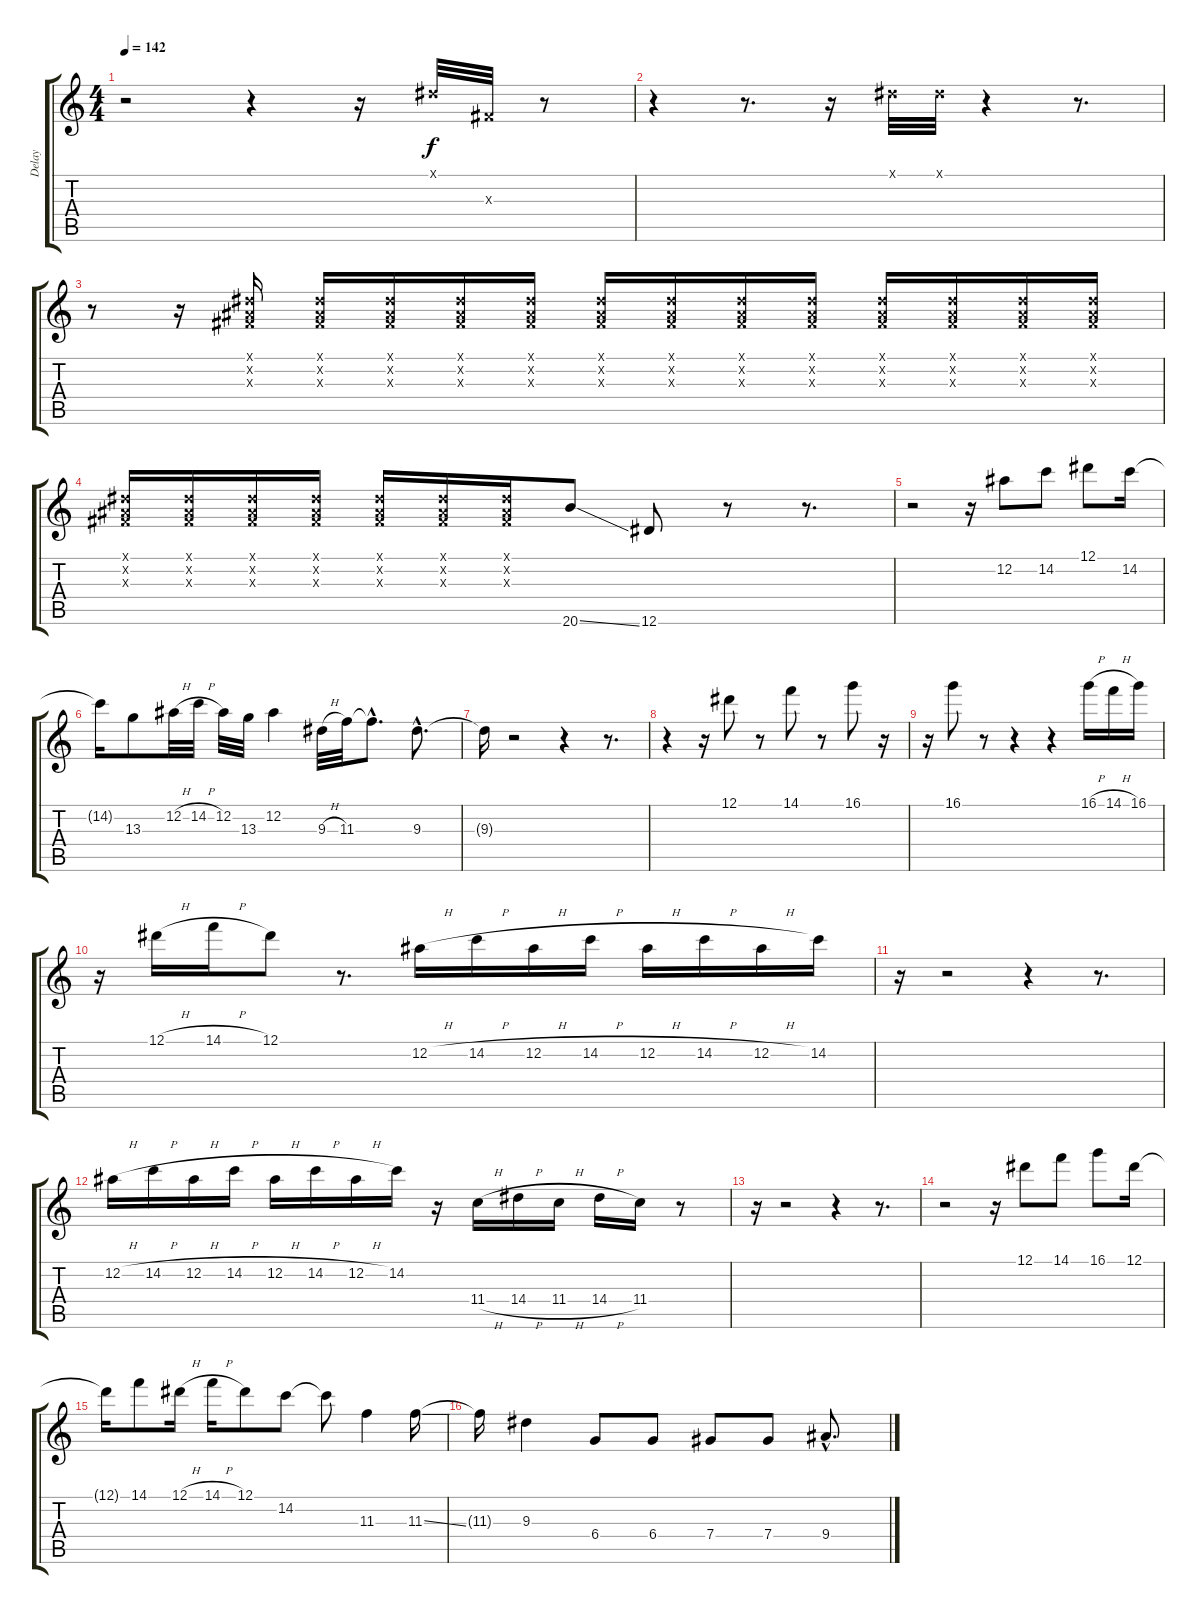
\track ("Delay" "Delay") {instrument electricguitarjazz}
\staff {score tabs}
\tuning (Eb4 Bb3 Gb3 Db3 Ab2 Eb2) {hide}
\ts (4 4)
\tempo 142
\clef g2
\ks c
r.2{dy f} r.4 r.16 0.1{x}.32 0.3{x}.32 r.8 |
r.4 r.8{d} r.16 0.1{x}.32 0.1{x}.32 r.4 r.8{d} |
r.8 r.16 (0.1{x} 0.2{x} 0.3{x}).16 (0.1{x} 0.2{x} 0.3{x}).16 (0.1{x} 0.2{x} 0.3{x}).16 (0.1{x} 0.2{x} 0.3{x}).16 (0.1{x} 0.2{x} 0.3{x}).16 (0.1{x} 0.2{x} 0.3{x}).16 (0.1{x} 0.2{x} 0.3{x}).16 (0.1{x} 0.2{x} 0.3{x}).16 (0.1{x} 0.2{x} 0.3{x}).16 (0.1{x} 0.2{x} 0.3{x}).16 (0.1{x} 0.2{x} 0.3{x}).16 (0.1{x} 0.2{x} 0.3{x}).16 (0.1{x} 0.2{x} 0.3{x}).16 |
(0.1{x} 0.2{x} 0.3{x}).16 (0.1{x} 0.2{x} 0.3{x}).16 (0.1{x} 0.2{x} 0.3{x}).16 (0.1{x} 0.2{x} 0.3{x}).16 (0.1{x} 0.2{x} 0.3{x}).16 (0.1{x} 0.2{x} 0.3{x}).16 (0.1{x} 0.2{x} 0.3{x}).16 20.6{ss}.8 12.6.8 r.8 r.8{d} |
r.2 r.16 12.2.8 14.2.8 12.1.8 14.2.16 |
14.2{t}.16 13.3.8 12.2{h}.32 14.2{h}.32 12.2.32 13.3.32 12.2.4 9.3{h}.32 11.3.32 11.3{hac t}.8{d} 9.3{hac}.8{d} |
9.3{t}.16 r.2 r.4 r.8{d} |
r.4 r.16 12.1.8 r.8 14.1.8 r.8 16.1.8 r.16 |
r.16 16.1.8 r.8 r.4 r.4 16.1{h}.16 14.1{h}.16 16.1.16 |
r.16 12.1{h}.16 14.1{h}.16 12.1.8 r.8{d} 12.2{h}.16 14.2{h}.16 12.2{h}.16 14.2{h}.16 12.2{h}.16 14.2{h}.16 12.2{h}.16 14.2.16 |
r.16 r.2 r.4 r.8{d} |
12.2{h}.16 14.2{h}.16 12.2{h}.16 14.2{h}.16 12.2{h}.16 14.2{h}.16 12.2{h}.16 14.2.16 r.16 11.4{h}.16 14.4{h}.16 11.4{h}.16 14.4{h}.16 11.4.16 r.8 |
r.16 r.2 r.4 r.8{d} |
r.2 r.16 12.1.8 14.1.8 16.1.8 12.1.16 |
12.1{t}.16 14.1.8 12.1{h}.16 14.1{h}.16 12.1.8 14.2.8 14.2{t}.8 11.3.4 11.3{ss}.16 |
11.3{t}.16 9.3.4 6.4.8 6.4.8 7.4.8 7.4.8 9.4{ss hac}.8{d}
